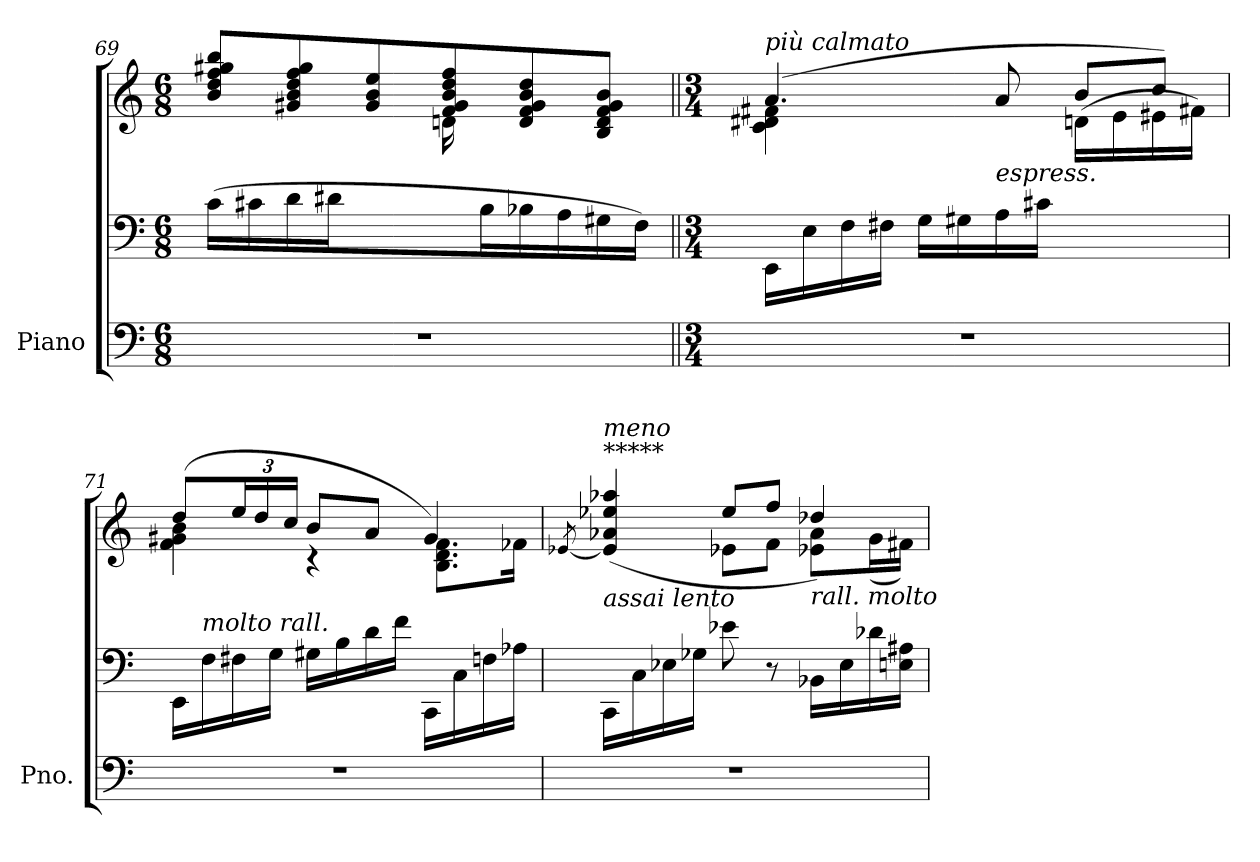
**kern	**kern	**kern
*part1	*part1	*part1
*staff3	*staff2	*staff1
*I"Piano	*	*
*I'Pno.	*	*
!!LO:LB:g=z
*clefF4	*clefF4	*clefG2
*k[]	*k[]	*k[]
*M6/8	*M6/8	*M6/8
=69	=69	=69
*	*	*^
2.r	(16c\LL	8b/ 8dd/ 8ff/ 8gg#X/ 8bb/L	4ryy
.	16c#X\	.	.
.	16d\	8g#X/ 8b/ 8dd/ 8ff/ 8gg#/	.
.	16d#X\	.	.
.	8.ryy	8g#/ 8b/ 8ee/	16e\
.	.	.	16f\JJ)
.	.	8f/ 8g#/ 8b/ 8dd/ 8ff/	(16dn\LL
.	16B\	.	4ryy
.	16B-X\	8d/ 8f/ 8g#/ 8b/ 8dd/	.
.	16A\	.	.
.	16G#X\	8B/ 8d/ 8f/ 8g#/ 8b/J	.
.	16F\JJ)	.	16ryy
*	*	*v	*v
=70||	=70||	=70||
*M3/4	*M3/4	*M3/4
*	*	*^
*	*	*	*^
!	!	!LO:TX:a:i:t=più calmato	!	!
2.r	16EE\LL	(4.a/	4c\ 4d#X\ 4f#X\	2ryy
.	16E\	.	.	.
.	16F\	.	.	.
.	16F#X\JJ	.	.	.
.	16G\LL	.	2ryy	.
.	16G#X\	.	.	.
!	!	!LO:TX:b:i:t=espress.	!	!
.	16A\	8a/	.	.
.	16c#X\JJ	.	.	.
.	4ryy	8b/L	.	(16d\LL
.	.	.	.	16e\
.	.	8cc/J)	.	16e#X\
.	.	.	.	16f#X\JJ)
*	*	*	*v	*v
!!LO:LB:g=z
=71	=71	=71	=71
2.r	16EE\LL	(8dd/L	4f\ 4g#X\ 4b\
!	!LO:TX:a:i:t=molto rall.	!	!
.	16F\	.	.
*	*	*Xbrackettup	*
.	16F#X\	24ee/L	.
.	.	24dd/	.
.	16G\JJ	.	.
.	.	24cc/JJ	.
.	16G#X\LL	8b/L	4r
.	16B\	.	.
.	16d\	8a/J	.
.	16f\JJ	.	.
.	16CC\LL	4g#/)	8.B\ 8.d\ 8.f\L
.	16C\	.	.
.	16Fn\	.	.
.	16A-X\JJ	.	16f-X\Jk
=72	=72	=72	=72
.	.	[8qe-X/	.
!	!	!LO:TX:a:t=*****	!
!	!	!LO:TX:a:i:t=meno	!
!	!	!LO:TX:b:i:t=assai lento	!
2.r	16CC\LL	(4e-/] 4a-X/ 4ee-X/ 4aa-X/	4reyy
.	16C\	.	.
.	16E-X\	.	.
.	16G-X\JJ	.	.
.	8e-X\	8ee-/L	8e-X\L
.	8r	8ff/J	8f\J
!	!	!LO:TX:b:i:t=rall. molto	!
.	16BB-X\LL	4dd-X/)	8e-X\ 8a-\L
.	16E-\	.	.
.	16d-X\	.	(16g\L
.	16En\ 16A#X\JJ	.	16f#X\JJ)
*	*	*v	*v
=	=	=
*-	*-	*-
